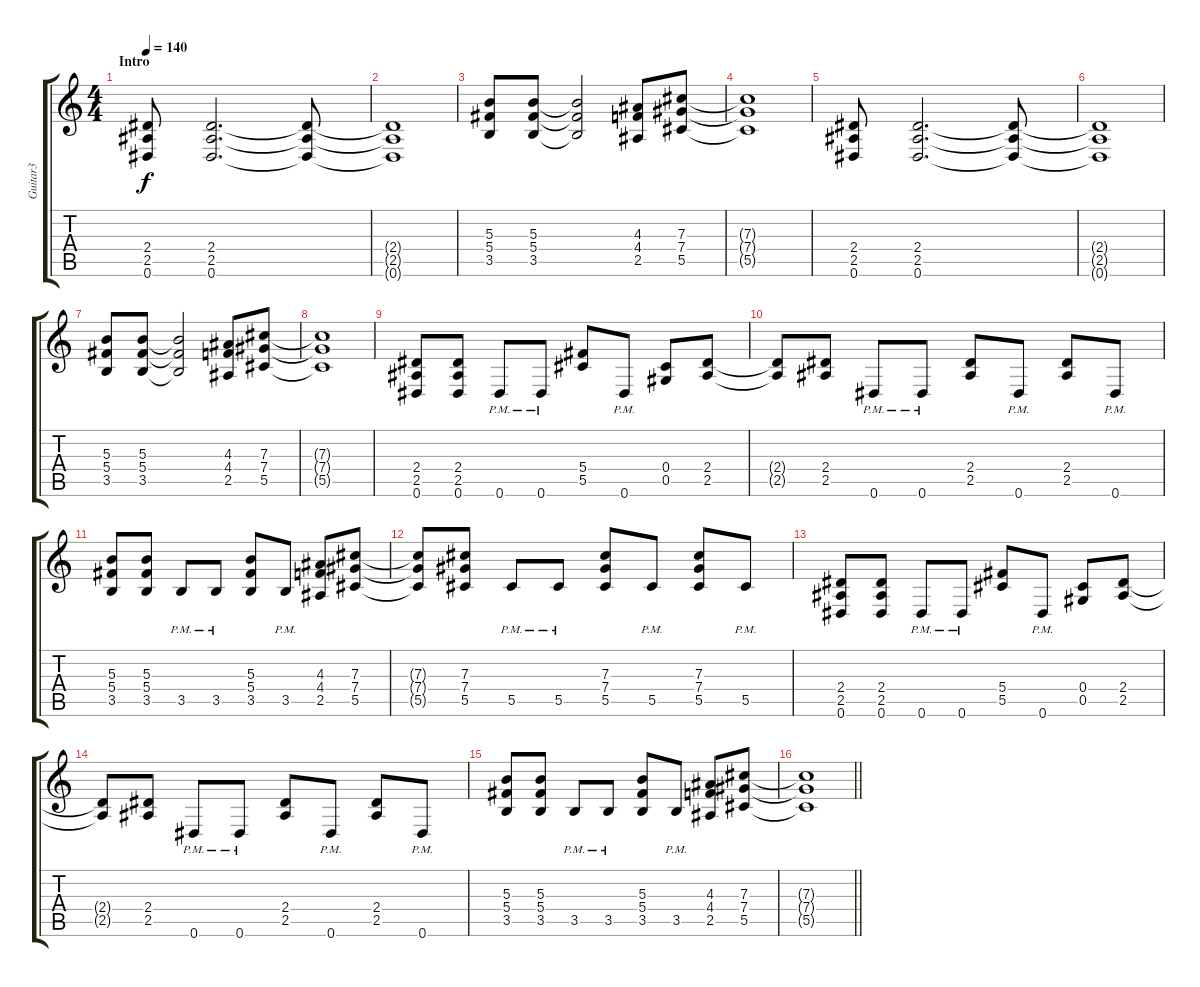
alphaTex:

\track ("Guitar3" "Guitar3") {instrument distortionguitar}
\staff {score tabs}
\tuning (Eb4 Bb3 Gb3 Db3 Ab2 Eb2) {hide}
\ts (4 4)
\section ("" "Intro")
\tempo 140
\clef g2
\ks c
(2.4 2.5 0.6).8{dy f instrument distortionguitar} (2.4 2.5 0.6).2{d} (2.4{t} 2.5{t} 0.6{t}).8 |
(2.4{t} 2.5{t} 0.6{t}).1 |
(5.3 5.4 3.5).8 (5.3 5.4 3.5).8 (5.3{t} 5.4{t} 3.5{t}).2 (4.3 4.4 2.5).8 (7.3 7.4 5.5).8 |
(7.3{t} 7.4{t} 5.5{t}).1 |
(2.4 2.5 0.6).8 (2.4 2.5 0.6).2{d} (2.4{t} 2.5{t} 0.6{t}).8 |
(2.4{t} 2.5{t} 0.6{t}).1 |
(5.3 5.4 3.5).8 (5.3 5.4 3.5).8 (5.3{t} 5.4{t} 3.5{t}).2 (4.3 4.4 2.5).8 (7.3 7.4 5.5).8 |
(7.3{t} 7.4{t} 5.5{t}).1 |
(2.4 2.5 0.6).8 (2.4 2.5 0.6).8 0.6{pm}.8 0.6{pm}.8 (5.4 5.5).8 0.6{pm}.8 (0.4 0.5).8 (2.4 2.5).8 |
(2.4{t} 2.5{t}).8 (2.4 2.5).8 0.6{pm}.8 0.6{pm}.8 (2.4 2.5).8 0.6{pm}.8 (2.4 2.5).8 0.6{pm}.8 |
(5.3 5.4 3.5).8 (5.3 5.4 3.5).8 3.5{pm}.8 3.5{pm}.8 (5.3 5.4 3.5).8 3.5{pm}.8 (4.3 4.4 2.5).8 (7.3 7.4 5.5).8 |
(7.3{t} 7.4{t} 5.5{t}).8 (7.3 7.4 5.5).8 5.5{pm}.8 5.5{pm}.8 (7.3 7.4 5.5).8 5.5{pm}.8 (7.3 7.4 5.5).8 5.5{pm}.8 |
(2.4 2.5 0.6).8 (2.4 2.5 0.6).8 0.6{pm}.8 0.6{pm}.8 (5.4 5.5).8 0.6{pm}.8 (0.4 0.5).8 (2.4 2.5).8 |
(2.4{t} 2.5{t}).8 (2.4 2.5).8 0.6{pm}.8 0.6{pm}.8 (2.4 2.5).8 0.6{pm}.8 (2.4 2.5).8 0.6{pm}.8 |
(5.3 5.4 3.5).8 (5.3 5.4 3.5).8 3.5{pm}.8 3.5{pm}.8 (5.3 5.4 3.5).8 3.5{pm}.8 (4.3 4.4 2.5).8 (7.3 7.4 5.5).8 |
\barLineRight lightlight
(7.3{t} 7.4{t} 5.5{t}).1
